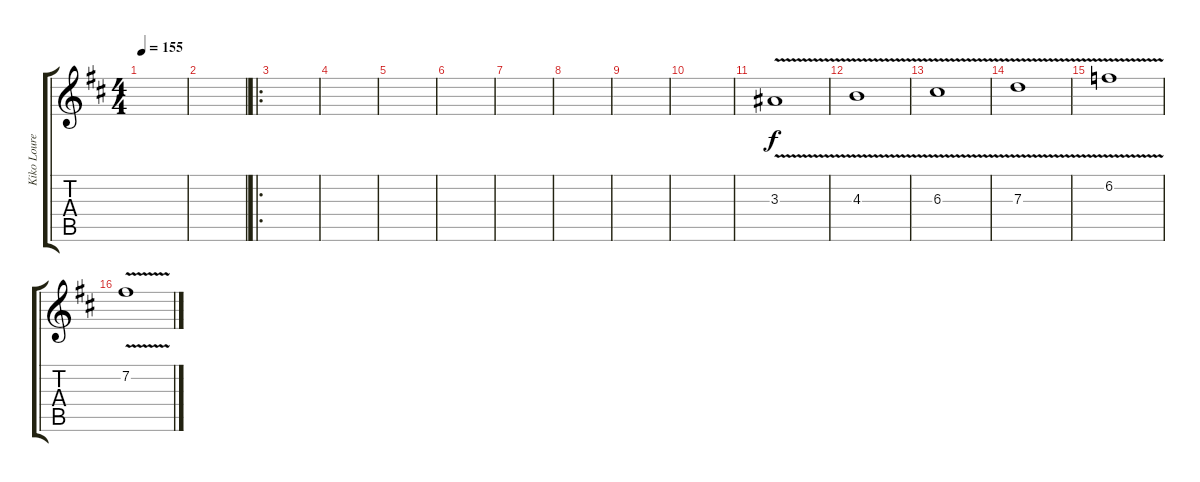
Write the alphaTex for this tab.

\track ("Kiko Loureiro/Rafael Bittencourt" "Kiko Loure") {instrument overdrivenguitar}
\staff {score tabs}
\tuning (E4 B3 G3 D3 A2 E2) {hide}
\ts (4 4)
\tempo 155
\clef g2
\ks d
|
|
\ro
|
|
|
|
|
|
|
|
3.3{v}.1{volume 11} |
4.3{v}.1 |
6.3{v}.1 |
7.3{v}.1 |
6.2{v}.1 |
7.2{v}.1
